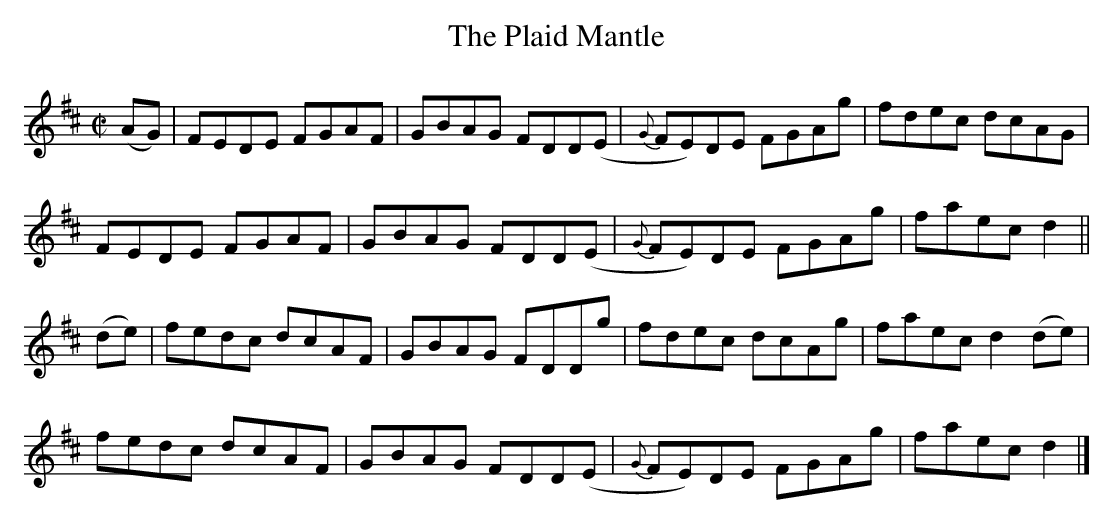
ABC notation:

X:1
T: The Plaid Mantle
M: C|
L: 1/8
K: D
(AG) | FEDE FGAF | GBAG FDD(E | {G}FE)DE FGAg | fdec dcAG    |
       FEDE FGAF | GBAG FDD(E | {G}FE)DE FGAg | faec d2      ||
(de) | fedc dcAF | GBAG FDDg  |    fdec  dcAg | faec d2 (de) |
       fedc dcAF | GBAG FDD(E | {G}FE)DE FGAg | faec d2      |]
